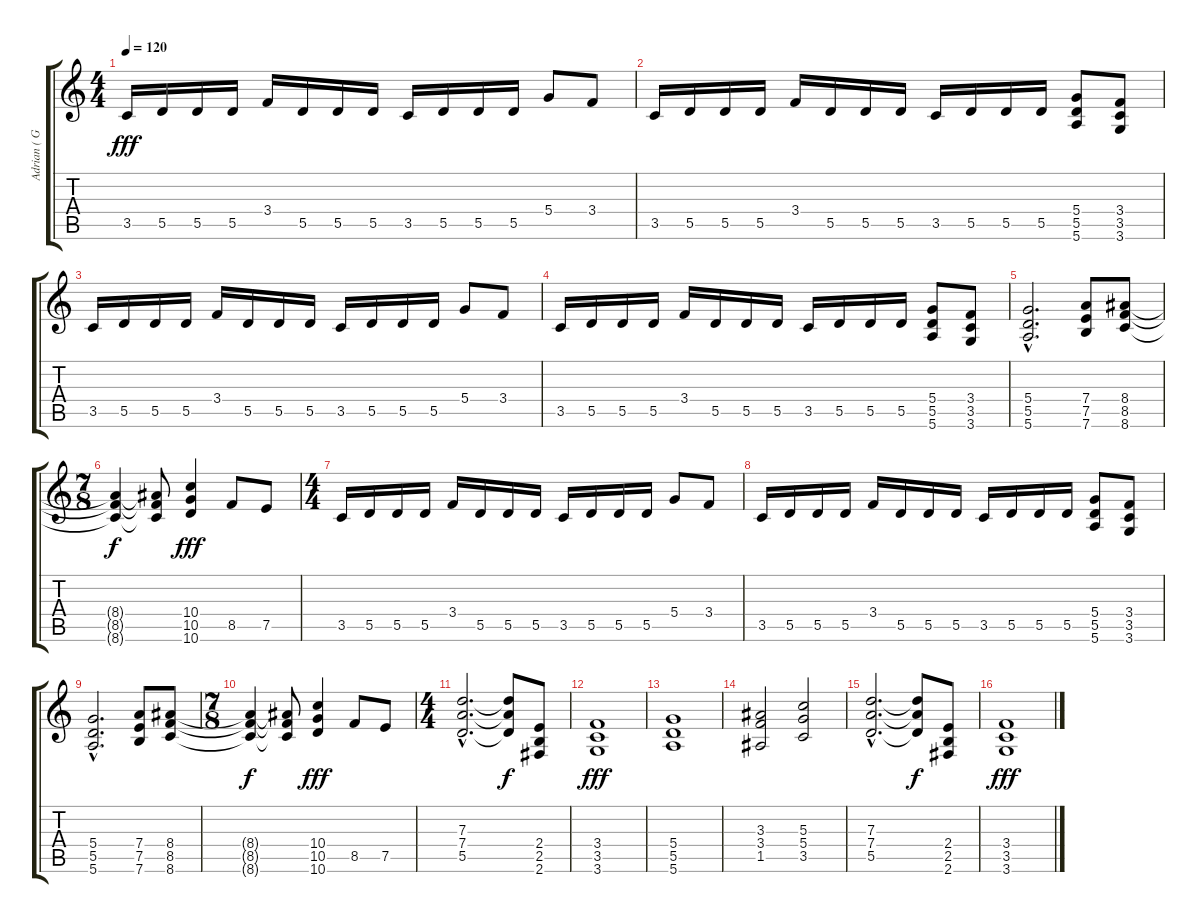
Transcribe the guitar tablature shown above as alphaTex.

\track ("Adrian ( Guitar II )" "Adrian ( G") {instrument distortionguitar}
\staff {score tabs}
\tuning (E4 B3 G3 D3 A2 E2) {hide}
\ts (4 4)
\tempo 120
\clef g2
\ks c
3.5.16{dy fff} 5.5.16 5.5.16 5.5.16 3.4.16 5.5.16 5.5.16 5.5.16 3.5.16 5.5.16 5.5.16 5.5.16 5.4.8 3.4.8 |
3.5.16 5.5.16 5.5.16 5.5.16 3.4.16 5.5.16 5.5.16 5.5.16 3.5.16 5.5.16 5.5.16 5.5.16 (5.4 5.5 5.6).8 (3.4 3.5 3.6).8 |
3.5.16 5.5.16 5.5.16 5.5.16 3.4.16 5.5.16 5.5.16 5.5.16 3.5.16 5.5.16 5.5.16 5.5.16 5.4.8 3.4.8 |
3.5.16 5.5.16 5.5.16 5.5.16 3.4.16 5.5.16 5.5.16 5.5.16 3.5.16 5.5.16 5.5.16 5.5.16 (5.4 5.5 5.6).8 (3.4 3.5 3.6).8 |
(5.4{hac} 5.5{hac} 5.6{hac}).2{d} (7.4 7.5 7.6).8 (8.4 8.5 8.6).8 |
\ts (7 8)
(8.4{t} 8.5{t} 8.6{t}).4{dy f} (8.4{t} 8.5{t} 8.6{t}).8 (10.4 10.5 10.6).4{dy fff} 8.5.8 7.5.8 |
\ts (4 4)
3.5.16 5.5.16 5.5.16 5.5.16 3.4.16 5.5.16 5.5.16 5.5.16 3.5.16 5.5.16 5.5.16 5.5.16 5.4.8 3.4.8 |
3.5.16 5.5.16 5.5.16 5.5.16 3.4.16 5.5.16 5.5.16 5.5.16 3.5.16 5.5.16 5.5.16 5.5.16 (5.4 5.5 5.6).8 (3.4 3.5 3.6).8 |
(5.4{hac} 5.5{hac} 5.6{hac}).2{d} (7.4 7.5 7.6).8 (8.4 8.5 8.6).8 |
\ts (7 8)
(8.4{t} 8.5{t} 8.6{t}).4{dy f} (8.4{t} 8.5{t} 8.6{t}).8 (10.4 10.5 10.6).4{dy fff} 8.5.8 7.5.8 |
\ts (4 4)
(7.3{hac} 7.4{hac} 5.5{hac}).2{d} (7.3{t} 7.4{t} 5.5{t}).8{dy f} (2.4 2.5 2.6).8 |
(3.4 3.5 3.6).1{dy fff} |
(5.4 5.5 5.6).1 |
(3.3 3.4 1.5).2 (5.3 5.4 3.5).2 |
(7.3{hac} 7.4{hac} 5.5{hac}).2{d} (7.3{t} 7.4{t} 5.5{t}).8{dy f} (2.4 2.5 2.6).8 |
(3.4 3.5 3.6).1{dy fff}
